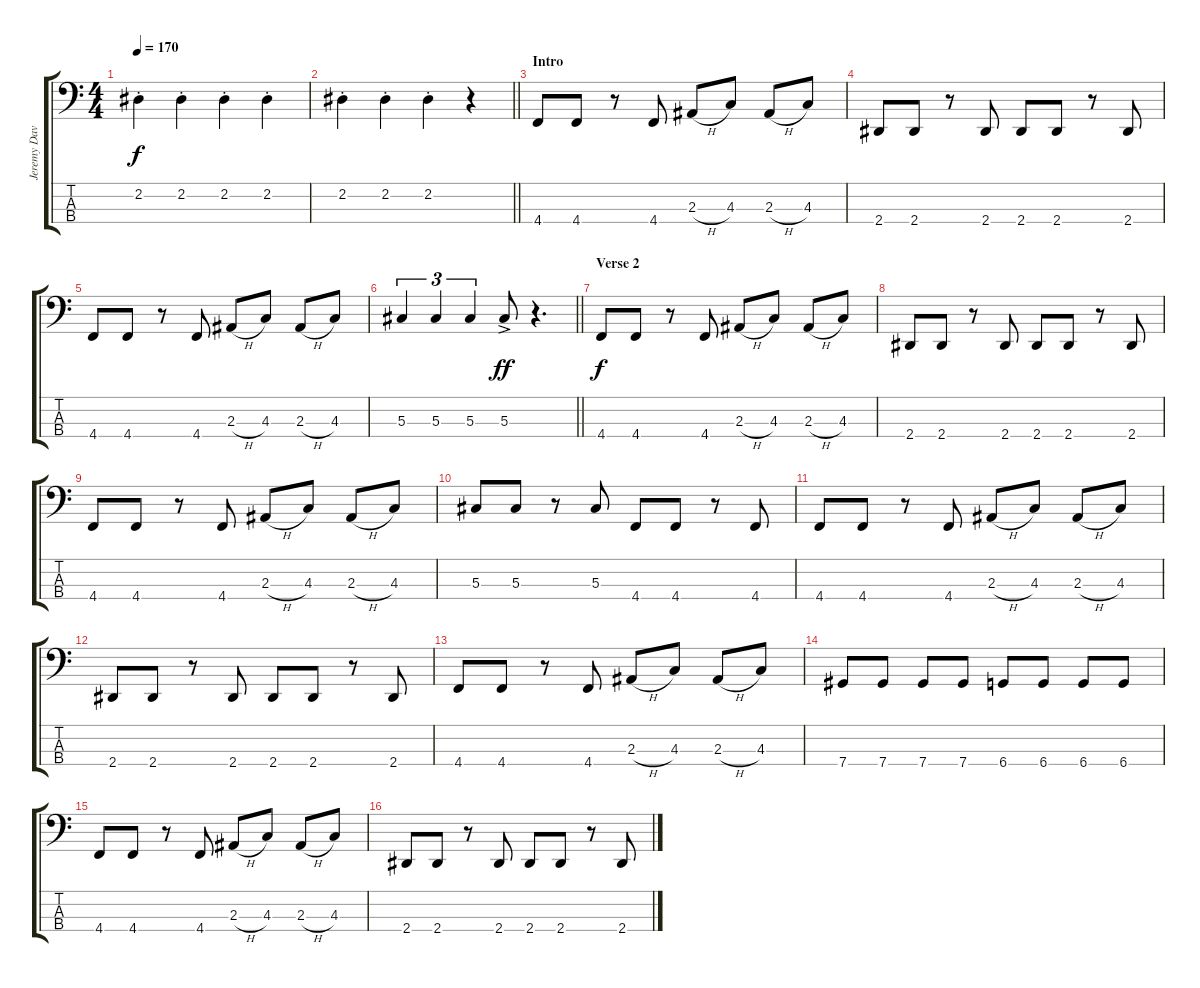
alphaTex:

\track ("Jeremy Davis (Bass)" "Jeremy Dav") {instrument electricbassfinger}
\staff {score tabs}
\tuning (Gb2 Db2 Ab1 Db1) {hide}
\ts (4 4)
\tempo 170
\clef f4
\ks c
2.2{st}.4{dy f} 2.2{st}.4 2.2{st}.4 2.2{st}.4 |
\barLineRight lightlight
2.2{st}.4 2.2{st}.4 2.2{st}.4 r.4 |
\section ("" "Intro")
4.4.8 4.4.8 r.8 4.4.8 2.3{h}.8 4.3.8 2.3{h}.8 4.3.8 |
2.4.8 2.4.8 r.8 2.4.8 2.4.8 2.4.8 r.8 2.4.8 |
4.4.8 4.4.8 r.8 4.4.8 2.3{h}.8 4.3.8 2.3{h}.8 4.3.8 |
\barLineRight lightlight
5.3.4{tu (3 2)} 5.3.4{tu (3 2)} 5.3.4{tu (3 2)} 5.3{ac}.8{dy ff} r.4{d} |
\section ("" "Verse 2")
4.4.8{dy f} 4.4.8 r.8 4.4.8 2.3{h}.8 4.3.8 2.3{h}.8 4.3.8 |
2.4.8 2.4.8 r.8 2.4.8 2.4.8 2.4.8 r.8 2.4.8 |
4.4.8 4.4.8 r.8 4.4.8 2.3{h}.8 4.3.8 2.3{h}.8 4.3.8 |
5.3.8 5.3.8 r.8 5.3.8 4.4.8 4.4.8 r.8 4.4.8 |
4.4.8 4.4.8 r.8 4.4.8 2.3{h}.8 4.3.8 2.3{h}.8 4.3.8 |
2.4.8 2.4.8 r.8 2.4.8 2.4.8 2.4.8 r.8 2.4.8 |
4.4.8 4.4.8 r.8 4.4.8 2.3{h}.8 4.3.8 2.3{h}.8 4.3.8 |
7.4.8 7.4.8 7.4.8 7.4.8 6.4.8 6.4.8 6.4.8 6.4.8 |
4.4.8 4.4.8 r.8 4.4.8 2.3{h}.8 4.3.8 2.3{h}.8 4.3.8 |
2.4.8 2.4.8 r.8 2.4.8 2.4.8 2.4.8 r.8 2.4.8
